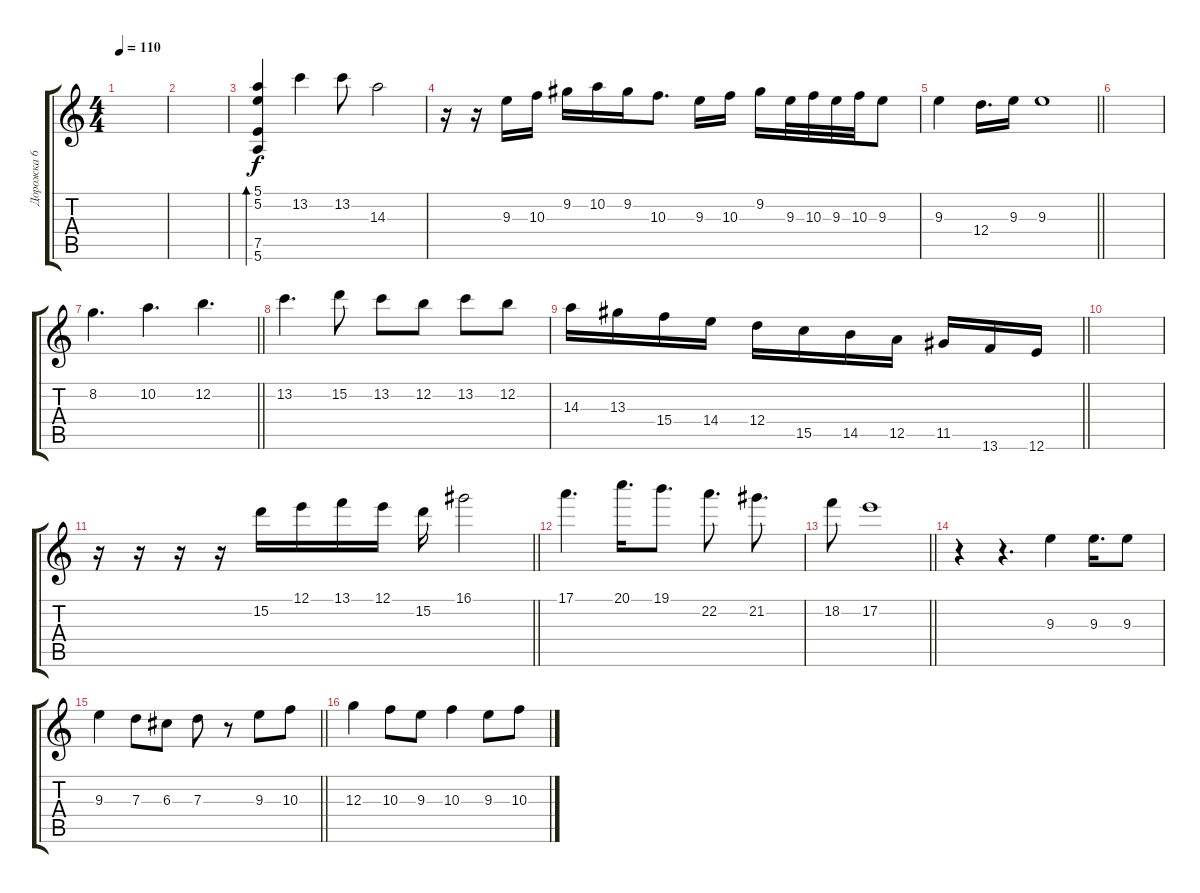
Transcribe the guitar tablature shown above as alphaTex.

\track ("Дорожка 6" "Дорожка 6") {instrument distortionguitar}
\staff {score tabs}
\tuning (E4 B3 G3 D3 A2 E2) {hide}
\ts (4 4)
\tempo 110
\clef g2
\ks c
|
|
(5.1 5.2 7.5 5.6).4{bd 30} 13.2.4 13.2.8 14.3.2 |
r.16 r.16 9.3.16 10.3.16 9.2.16 10.2.16 9.2.16 10.3.8{d} 9.3.16 10.3.16 9.2.16 9.3.32 10.3.32 9.3.32 10.3.32 9.3.8 |
\barLineRight lightlight
9.3.4 12.4.16{d} 9.3.16 9.3.1 |
|
\barLineRight lightlight
8.2.4{d} 10.2.4{d} 12.2.4{d} |
13.2.4{d} 15.2.8 13.2.8 12.2.8 13.2.8 12.2.8 |
\barLineRight lightlight
14.3.16 13.3.16 15.4.16 14.4.16 12.4.16 15.5.16 14.5.16 12.5.16 11.5.16 13.6.16 12.6.16 |
|
\barLineRight lightlight
r.16 r.16 r.16 r.16 15.2.16 12.1.16 13.1.16 12.1.16 15.2.16 16.1.2 |
17.1.4{d} 20.1.16{d} 19.1.8{d} 22.2.8{d} 21.2.8{d} |
\barLineRight lightlight
18.2.8 17.2.1 |
r.4 r.4{d} 9.3.4 9.3.16{d} 9.3.8 |
\barLineRight lightlight
9.3.4 7.3.8 6.3.8 7.3.8 r.8 9.3.8 10.3.8 |
12.3.4 10.3.8 9.3.8 10.3.4 9.3.8 10.3.8
